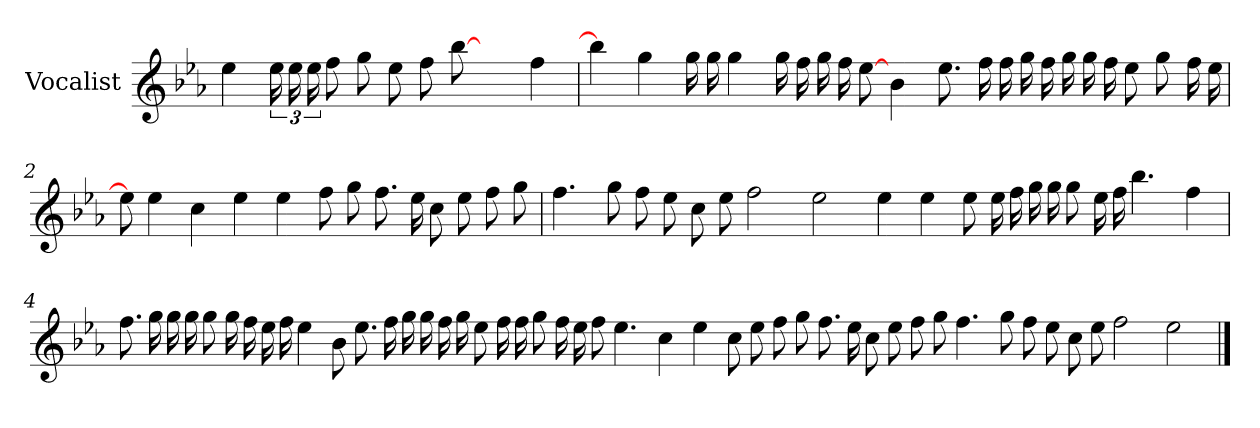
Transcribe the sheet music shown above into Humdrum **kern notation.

**kern
*part1
*staff1
*I"Vocalist
*k[b-e-a-]
*E-:
=
4ee-
24ee-
24ee-
24ee-
8ff
8gg
8ee-
8ff
[8bb-
4ryy
4ff
=1
4bb-]
4gg
16gg
16gg
4gg
16gg
16ff
16gg
16ff
[8ee-
4b-
8.ee-
16ff
16ff
16gg
16ff
16gg
16gg
16ff
8ee-
8gg
16ff
16ee-
=2
8ee-]
4ee-
4cc
4ee-
4ee-
8ff
8gg
8.ff
16ee-
8cc
8ee-
8ff
8gg
=3
4.ff
8gg
8ff
8ee-
8cc
8ee-
2ff
2ee-
4ee-
4ee-
8ee-
16ee-
16ff
16gg
16gg
8gg
16ee-
16ff
4.bb-
4ff
=4
8.ff
16gg
16gg
16gg
8gg
16gg
16ff
16ee-
16ff
4ee-
8b-
8.ee-
16ff
16gg
16gg
16ff
16gg
8ee-
16ff
16ff
8gg
16ff
16ee-
8ff
4.ee-
4cc
4ee-
8cc
8ee-
8ff
8gg
8.ff
16ee-
8cc
8ee-
8ff
8gg
4.ff
8gg
8ff
8ee-
8cc
8ee-
2ff
2ee-
==
*-
